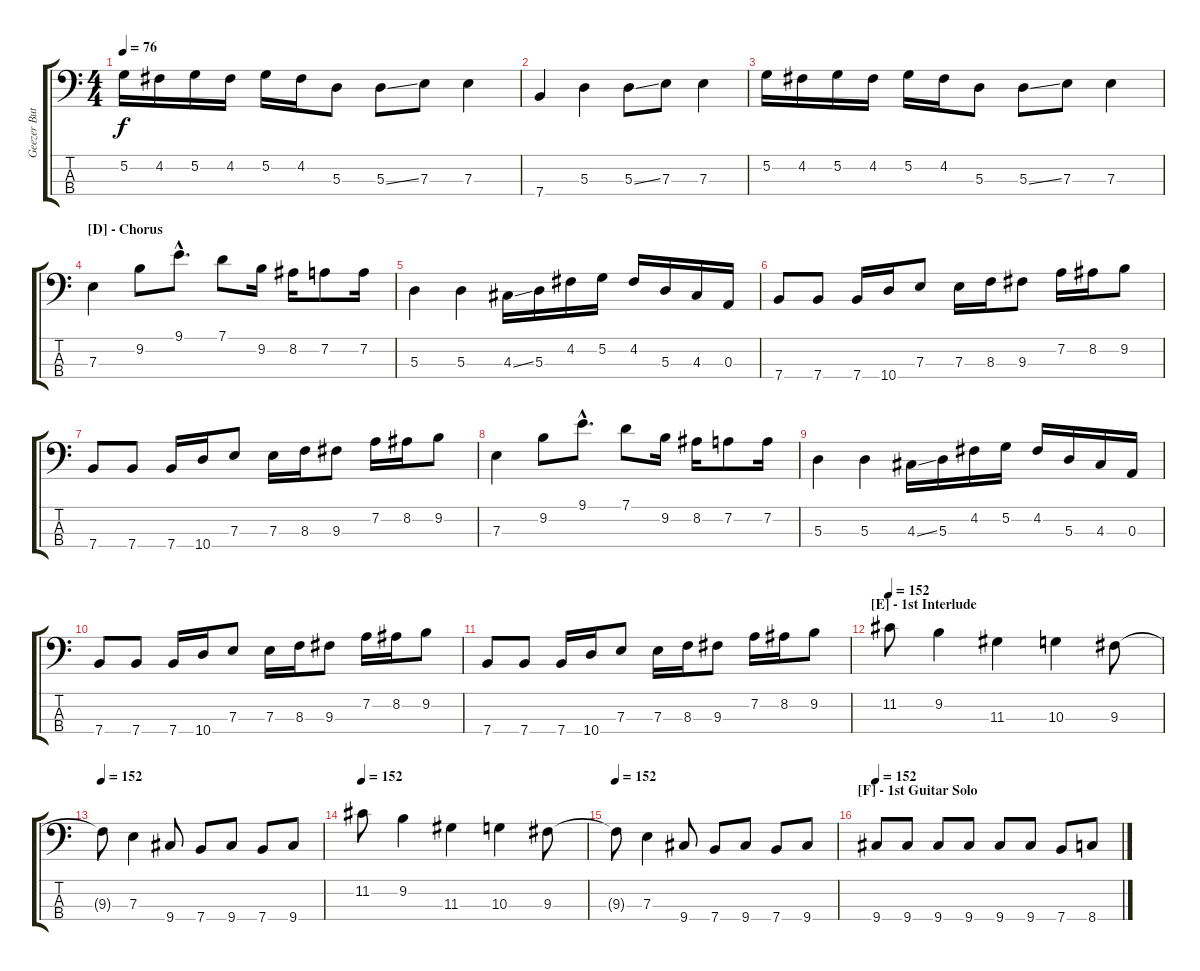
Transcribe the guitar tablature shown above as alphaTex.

\track ("Geezer Butler" "Geezer But") {instrument electricbassfinger}
\staff {score tabs}
\tuning (G2 D2 A1 E1) {hide}
\ts (4 4)
\tempo 76
\clef f4
\ks c
5.2.16{dy f} 4.2.16 5.2.16 4.2.16 5.2.16 4.2.16 5.3.8 5.3{ss}.8 7.3.8 7.3.4 |
7.4.4 5.3.4 5.3{ss}.8 7.3.8 7.3.4 |
5.2.16 4.2.16 5.2.16 4.2.16 5.2.16 4.2.16 5.3.8 5.3{ss}.8 7.3.8 7.3.4 |
\section ("" "[D] - Chorus")
7.3.4 9.2.8 9.1{hac}.8{d} 7.1.8 9.2.16 8.2.16 7.2.8 7.2.16 |
5.3.4 5.3.4 4.3{ss}.16 5.3.16 4.2.16 5.2.16 4.2.16 5.3.16 4.3.16 0.3.16 |
7.4.8 7.4.8 7.4.16 10.4.16 7.3.8 7.3.16 8.3.16 9.3.8 7.2.16 8.2.16 9.2.8 |
7.4.8 7.4.8 7.4.16 10.4.16 7.3.8 7.3.16 8.3.16 9.3.8 7.2.16 8.2.16 9.2.8 |
7.3.4 9.2.8 9.1{hac}.8{d} 7.1.8 9.2.16 8.2.16 7.2.8 7.2.16 |
5.3.4 5.3.4 4.3{ss}.16 5.3.16 4.2.16 5.2.16 4.2.16 5.3.16 4.3.16 0.3.16 |
7.4.8 7.4.8 7.4.16 10.4.16 7.3.8 7.3.16 8.3.16 9.3.8 7.2.16 8.2.16 9.2.8 |
7.4.8 7.4.8 7.4.16 10.4.16 7.3.8 7.3.16 8.3.16 9.3.8 7.2.16 8.2.16 9.2.8 |
\section ("" "[E] - 1st Interlude")
\tempo 152
11.2.8 9.2.4 11.3.4 10.3.4 9.3.8 |
\tempo 152
9.3{t}.8 7.3.4 9.4.8 7.4.8 9.4.8 7.4.8 9.4.8 |
\tempo 152
11.2.8 9.2.4 11.3.4 10.3.4 9.3.8 |
\tempo 152
9.3{t}.8 7.3.4 9.4.8 7.4.8 9.4.8 7.4.8 9.4.8 |
\section ("" "[F] - 1st Guitar Solo")
\tempo 152
9.4.8 9.4.8 9.4.8 9.4.8 9.4.8 9.4.8 7.4.8 8.4.8
